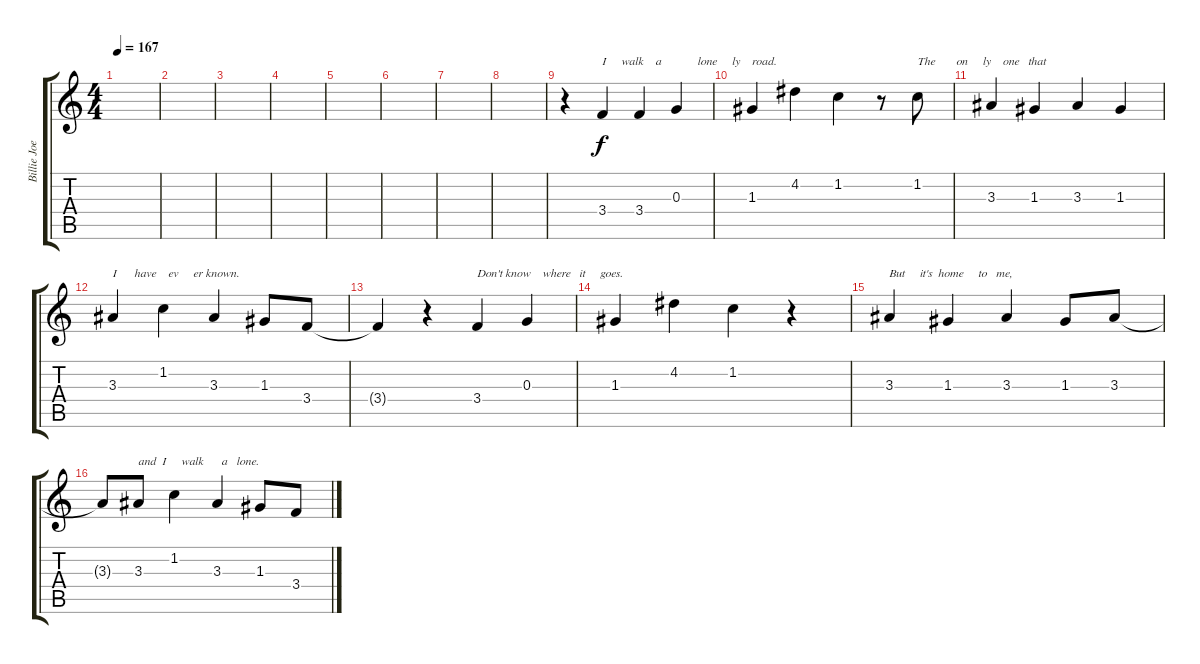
\track ("Billie Joe Armstrong (Vocals)" "Billie Joe") {instrument acousticguitarnylon}
\staff {score tabs}
\tuning (E4 B3 G3 D3 A2 E2) {hide}
\ts (4 4)
\tempo 167
\clef g2
\ks c
|
|
|
|
|
|
|
|
r.4 3.4.4{txt "I     walk    a            lone     ly    road."} 3.4.4 0.3.4 |
1.3.4 4.2.4 1.2.4 r.8 1.2.8{txt "The       on     ly    one   that"} |
3.3.4 1.3.4 3.3.4 1.3.4 |
3.3.4{txt "I      have    ev     er known."} 1.2.4 3.3.4 1.3.8 3.4.8 |
3.4{t}.4 r.4 3.4.4{txt "Don't know    where   it     goes."} 0.3.4 |
1.3.4 4.2.4 1.2.4 r.4 |
3.3.4{txt "But     it's  home     to   me,"} 1.3.4 3.3.4 1.3.8 3.3.8 |
3.3{t}.8 3.3.8{txt "and  I     walk      a   lone."} 1.2.4 3.3.4 1.3.8 3.4.8
